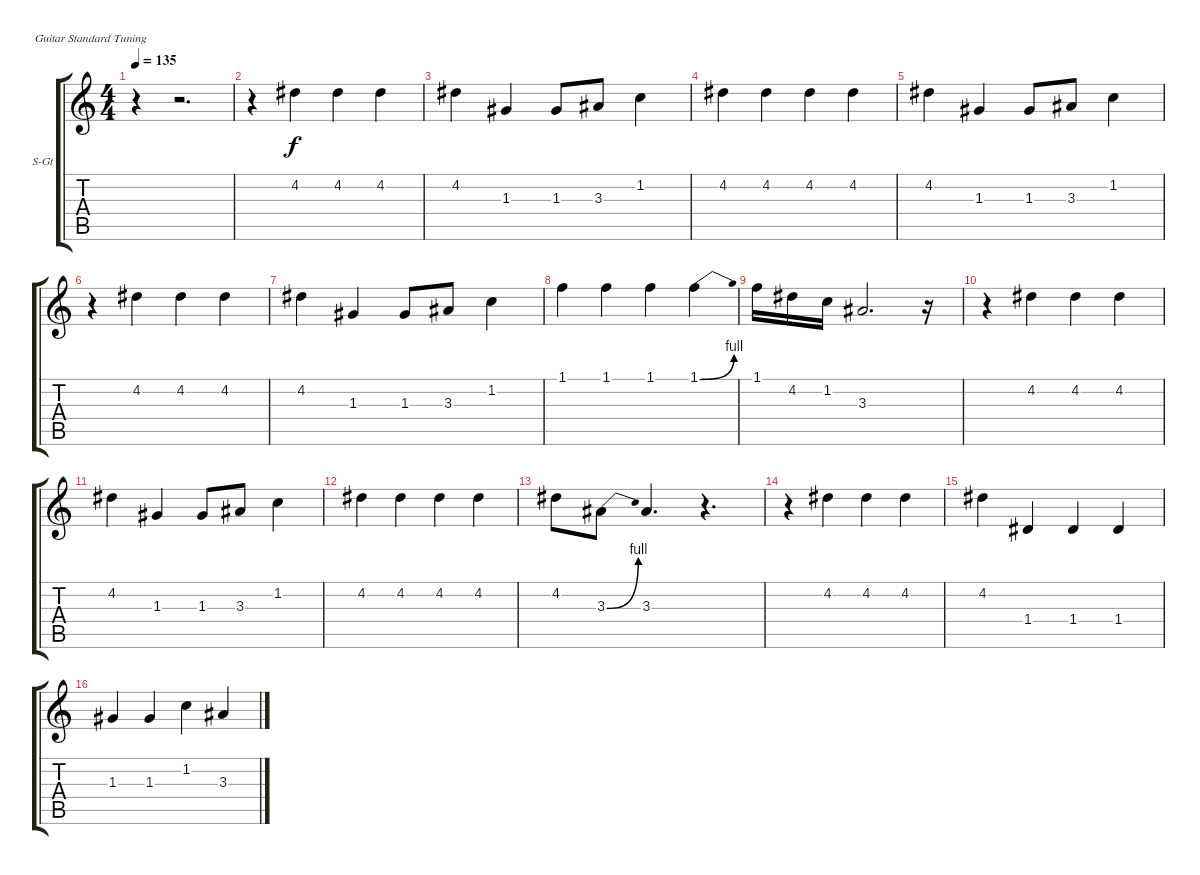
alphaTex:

\bracketExtendMode groupsimilarinstruments
\firstSystemTrackNameOrientation horizontal
\otherSystemsTrackNameOrientation horizontal
\track ("voice" "S-Gt") {instrument violin}
\staff {score tabs}
\tuning (E4 B3 G3 D3 A2 E2)
\displaytranspose 12
\ts (4 4)
\tempo 135
\clef g2
\ks c
r.4{dy f} r.2{d} |
r.4 4.2.4 4.2.4 4.2.4 |
4.2.4 1.3.4 1.3.8 3.3.8 1.2.4 |
4.2.4 4.2.4 4.2.4 4.2.4 |
4.2.4 1.3.4 1.3.8 3.3.8 1.2.4 |
r.4 4.2.4 4.2.4 4.2.4 |
4.2.4 1.3.4 1.3.8 3.3.8 1.2.4 |
1.1.4 1.1.4 1.1.4 1.1{be (bend 0 0 60 4)}.4 |
1.1.16 4.2.16 1.2.16 3.3.2{d} r.16 |
r.4 4.2.4 4.2.4 4.2.4 |
4.2.4 1.3.4 1.3.8 3.3.8 1.2.4 |
4.2.4 4.2.4 4.2.4 4.2.4 |
4.2.8 3.3{be (bend 0 0 60 4)}.8 3.3.4{d} r.4{d} |
r.4 4.2.4 4.2.4 4.2.4 |
4.2.4 1.4.4 1.4.4 1.4.4 |
1.3.4 1.3.4 1.2.4 3.3.4
